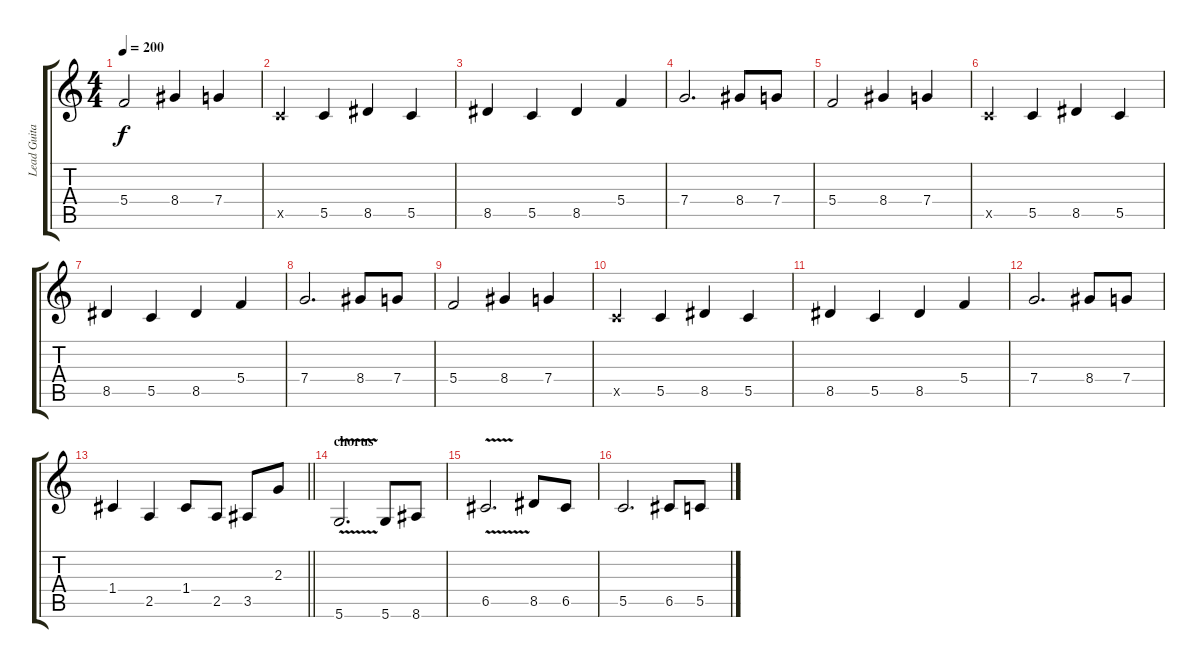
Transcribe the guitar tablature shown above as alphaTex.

\track ("Lead Guitar " "Lead Guita") {instrument overdrivenguitar}
\staff {score tabs}
\tuning (D4 A3 F3 C3 G2 D2) {hide}
\ts (4 4)
\tempo 200
\clef g2
\ks c
5.4.2{dy f} 8.4.4 7.4.4 |
5.5{x}.4 5.5.4 8.5.4 5.5.4 |
8.5.4 5.5.4 8.5.4 5.4.4 |
7.4.2{d} 8.4.8 7.4.8 |
5.4.2 8.4.4 7.4.4 |
5.5{x}.4 5.5.4 8.5.4 5.5.4 |
8.5.4 5.5.4 8.5.4 5.4.4 |
7.4.2{d} 8.4.8 7.4.8 |
5.4.2 8.4.4 7.4.4 |
5.5{x}.4 5.5.4 8.5.4 5.5.4 |
8.5.4 5.5.4 8.5.4 5.4.4 |
7.4.2{d} 8.4.8 7.4.8 |
\barLineRight lightlight
1.4.4 2.5.4 1.4.8 2.5.8 3.5.8 2.3.8 |
\section ("" "chorus")
5.6{v}.2{d} 5.6.8 8.6.8 |
6.5{v}.2{d} 8.5.8 6.5.8 |
5.5.2{d} 6.5.8 5.5.8
